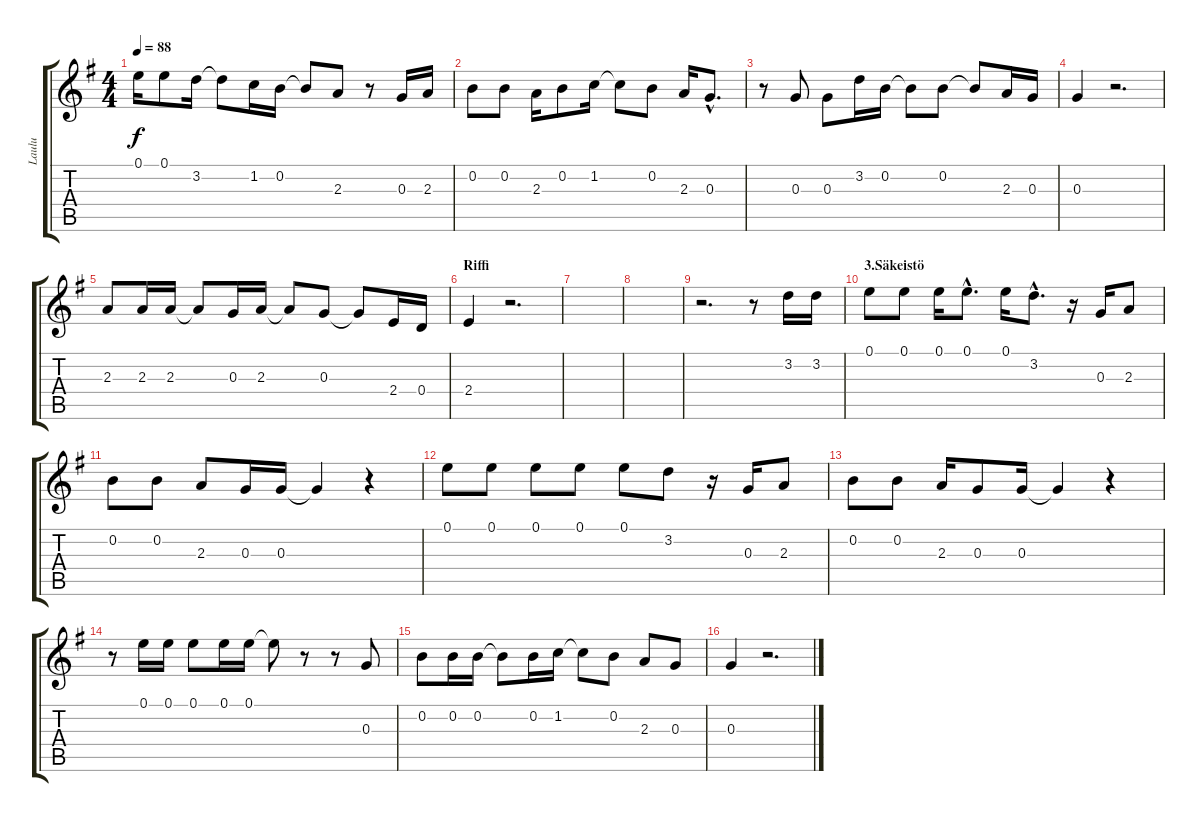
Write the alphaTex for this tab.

\track ("Laulu" "Laulu") {instrument acousticguitarsteel}
\staff {score tabs}
\tuning (E4 B3 G3 D3 A2 E2) {hide}
\ts (4 4)
\tempo 88
\clef g2
\ks eminor
0.1.16{dy f} 0.1.8 3.2.16 3.2{t}.8 1.2.16 0.2.16 0.2{t}.8 2.3.8 r.8 0.3.16 2.3.16 |
0.2.8 0.2.8 2.3.16 0.2.8 1.2.16 1.2{t}.8 0.2.8 2.3.16 0.3{hac}.8{d} |
r.8 0.3.8 0.3.8 3.2.16 0.2.16 0.2{t}.8 0.2.8 0.2{t}.8 2.3.16 0.3.16 |
0.3.4 r.2{d} |
2.3.8 2.3.16 2.3.16 2.3{t}.8 0.3.16 2.3.16 2.3{t}.8 0.3.8 0.3{t}.8 2.4.16 0.4.16 |
\section ("" "Riffi")
2.4.4 r.2{d} |
|
|
r.2{d} r.8 3.2.16 3.2.16 |
\section ("" "3.Säkeistö")
0.1.8 0.1.8 0.1.16 0.1{hac}.8{d} 0.1.16 3.2{hac}.8{d} r.16 0.3.16 2.3.8 |
0.2.8 0.2.8 2.3.8 0.3.16 0.3.16 0.3{t}.4 r.4 |
0.1.8 0.1.8 0.1.8 0.1.8 0.1.8 3.2.8 r.16 0.3.16 2.3.8 |
0.2.8 0.2.8 2.3.16 0.3.8 0.3.16 0.3{t}.4 r.4 |
r.8 0.1.16 0.1.16 0.1.8 0.1.16 0.1.16 0.1{t}.8 r.8 r.8 0.3.8 |
0.2.8 0.2.16 0.2.16 0.2{t}.8 0.2.16 1.2.16 1.2{t}.8 0.2.8 2.3.8 0.3.8 |
0.3.4 r.2{d}
